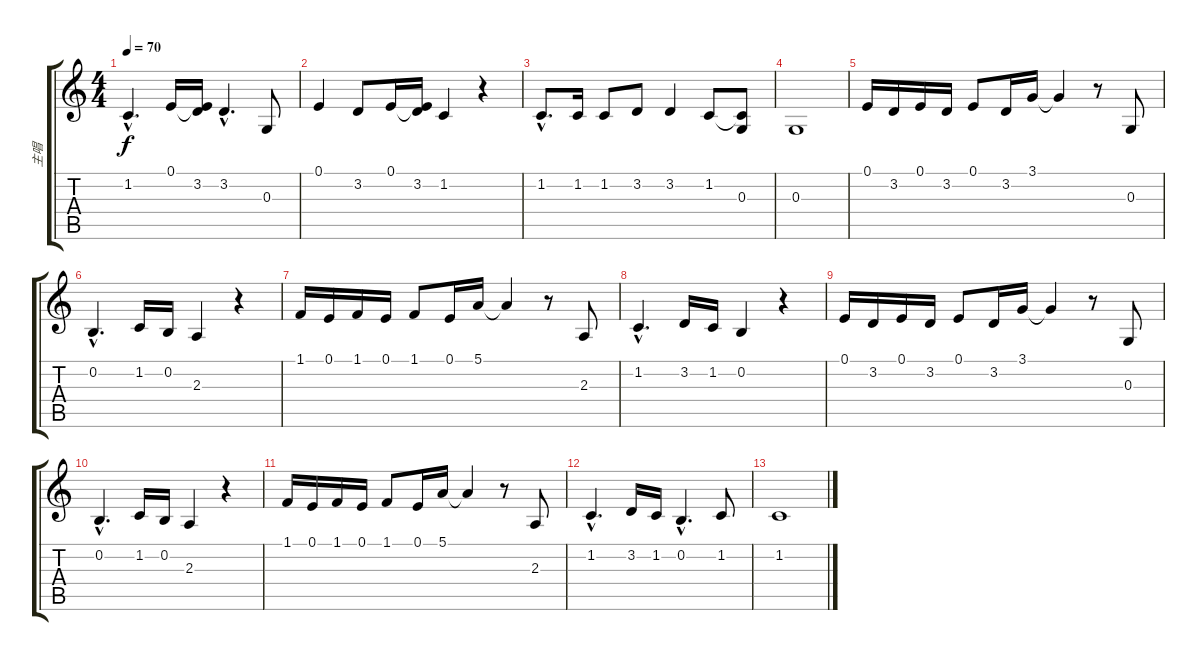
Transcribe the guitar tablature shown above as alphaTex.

\track ("主唱" "主唱") {instrument lead8bassandlead}
\staff {score tabs}
\tuning (E4 B3 G3 D3 A2 E2) {hide}
\ts (4 4)
\tempo 70
\clef g2
\ks c
1.2{hac}.4{d dy f} 0.1.16 (0.1{t} 3.2).16 3.2{hac}.4{d} 0.3.8 |
0.1.4 3.2.8 0.1.16 (0.1{t} 3.2).16 1.2.4 r.4 |
1.2{hac}.8{d} 1.2.16 1.2.8 3.2.8 3.2.4 1.2.8 (1.2{t} 0.3).8 |
0.3.1 |
0.1.16 3.2.16 0.1.16 3.2.16 0.1.8 3.2.16 3.1.16 3.1{t}.4 r.8 0.3.8 |
0.2{hac}.4{d} 1.2.16 0.2.16 2.3.4 r.4 |
1.1.16 0.1.16 1.1.16 0.1.16 1.1.8 0.1.16 5.1.16 5.1{t}.4 r.8 2.3.8 |
1.2{hac}.4{d} 3.2.16 1.2.16 0.2.4 r.4 |
0.1.16 3.2.16 0.1.16 3.2.16 0.1.8 3.2.16 3.1.16 3.1{t}.4 r.8 0.3.8 |
0.2{hac}.4{d} 1.2.16 0.2.16 2.3.4 r.4 |
1.1.16 0.1.16 1.1.16 0.1.16 1.1.8 0.1.16 5.1.16 5.1{t}.4 r.8 2.3.8 |
1.2{hac}.4{d} 3.2.16 1.2.16 0.2{hac}.4{d} 1.2.8 |
1.2.1
